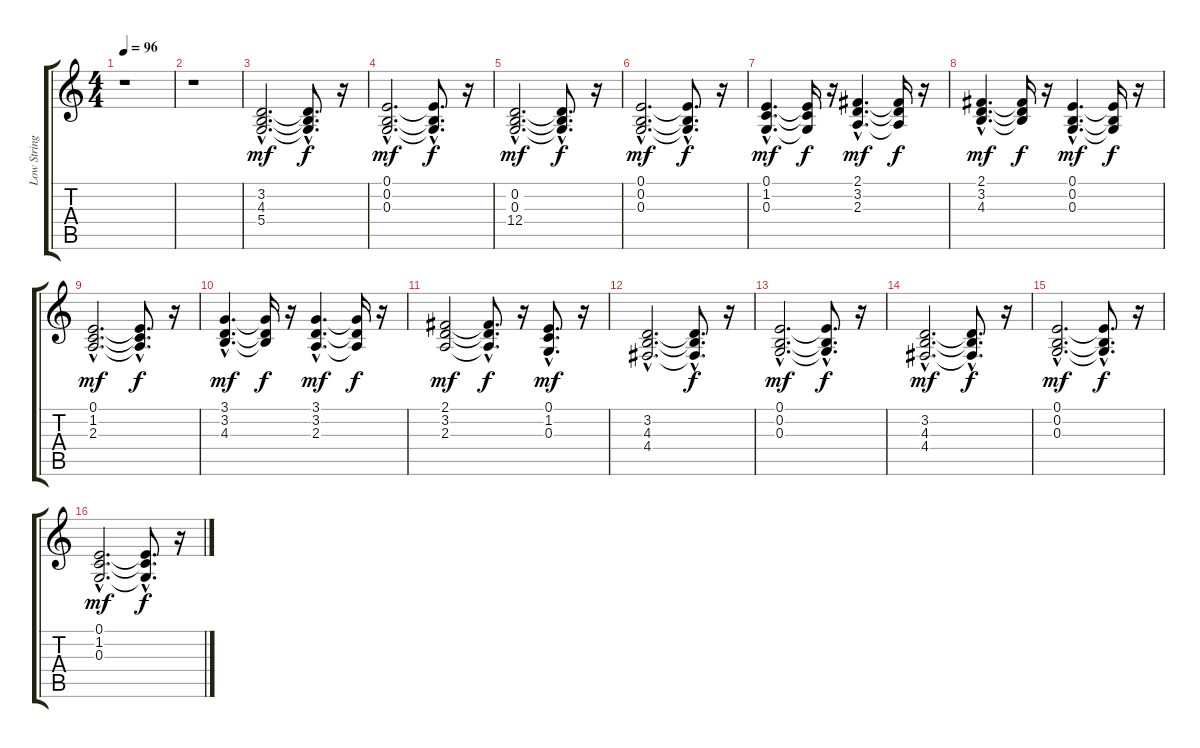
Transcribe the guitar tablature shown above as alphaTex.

\track ("Low String Ensemble" "Low String") {instrument stringensemble1}
\staff {score tabs}
\tuning (E4 B3 G3 D3 A2 E2) {hide}
\ts (4 4)
\tempo 96
\clef g2
\ks c
r.1{dy f} |
r.1 |
(3.2{hac} 4.3{hac} 5.4{hac}).2{d dy mf} (3.2{hac t} 4.3{hac t} 5.4{hac t}).8{d dy f} r.16 |
(0.1{hac} 0.2{hac} 0.3{hac}).2{d dy mf} (0.1{hac t} 0.2{hac t} 0.3{hac t}).8{d dy f} r.16 |
(0.2{hac} 0.3{hac} 12.4{hac}).2{d dy mf} (0.2{hac t} 0.3{hac t} 12.4{hac t}).8{d dy f} r.16 |
(0.1{hac} 0.2{hac} 0.3{hac}).2{d dy mf} (0.1{hac t} 0.2{hac t} 0.3{hac t}).8{d dy f} r.16 |
(0.1{hac} 1.2{hac} 0.3{hac}).4{d dy mf} (0.1{t} 1.2{t} 0.3{t}).16{dy f} r.16 (2.1{hac} 3.2{hac} 2.3{hac}).4{d dy mf} (2.1{t} 3.2{t} 2.3{t}).16{dy f} r.16 |
(2.1{hac} 3.2{hac} 4.3{hac}).4{d dy mf} (2.1{t} 3.2{t} 4.3{t}).16{dy f} r.16 (0.1{hac} 0.2{hac} 0.3{hac}).4{d dy mf} (0.1{t} 0.2{t} 0.3{t}).16{dy f} r.16 |
(0.1{hac} 1.2{hac} 2.3{hac}).2{d dy mf} (0.1{hac t} 1.2{hac t} 2.3{hac t}).8{d dy f} r.16 |
(3.1{hac} 3.2{hac} 4.3{hac}).4{d dy mf} (3.1{t} 3.2{t} 4.3{t}).16{dy f} r.16 (3.1{hac} 3.2{hac} 2.3{hac}).4{d dy mf} (3.1{t} 3.2{t} 2.3{t}).16{dy f} r.16 |
(2.1 3.2 2.3).2{dy mf} (2.1{hac t} 3.2{hac t} 2.3{hac t}).8{d dy f} r.16 (0.1{hac} 1.2{hac} 0.3{hac}).8{d dy mf} r.16 |
(3.2{hac} 4.3{hac} 4.4{hac}).2{d} (3.2{hac t} 4.3{hac t} 4.4{hac t}).8{d dy f} r.16 |
(0.1{hac} 0.2{hac} 0.3{hac}).2{d dy mf} (0.1{hac t} 0.2{hac t} 0.3{hac t}).8{d dy f} r.16 |
(3.2{hac} 4.3{hac} 4.4{hac}).2{d dy mf} (3.2{hac t} 4.3{hac t} 4.4{hac t}).8{d dy f} r.16 |
(0.1{hac} 0.2{hac} 0.3{hac}).2{d dy mf} (0.1{hac t} 0.2{hac t} 0.3{hac t}).8{d dy f} r.16 |
(0.1{hac} 1.2{hac} 0.3{hac}).2{d dy mf} (0.1{hac t} 1.2{hac t} 0.3{hac t}).8{d dy f} r.16
